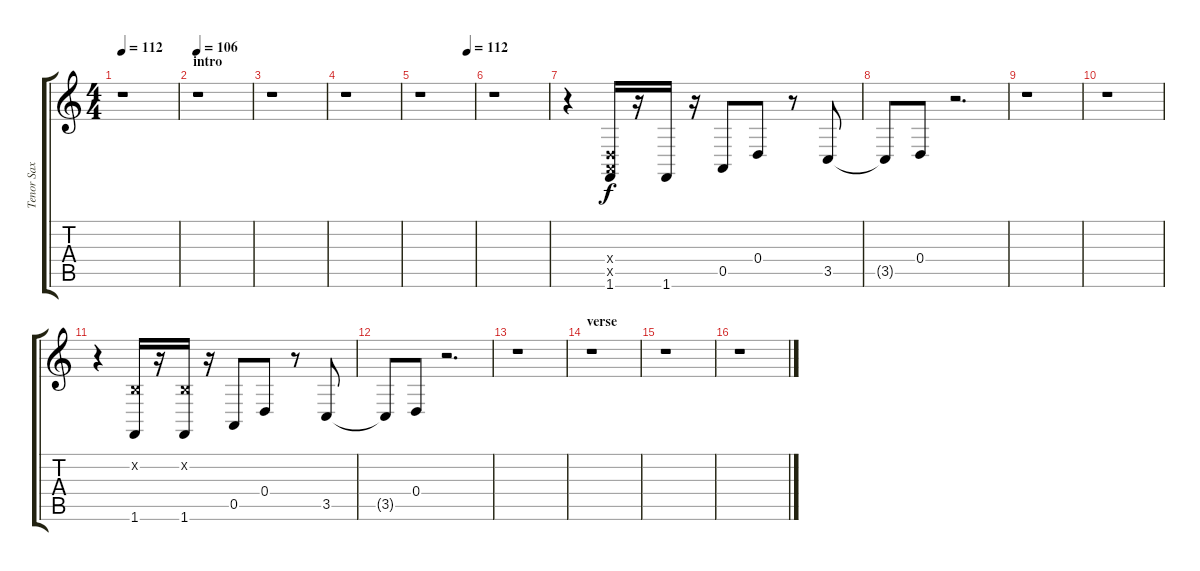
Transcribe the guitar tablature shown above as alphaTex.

\track ("Tenor Sax" "Tenor Sax") {instrument baritonesax}
\staff {score tabs}
\tuning (E4 B3 G3 D3 A2 E2) {hide}
\ts (4 4)
\tempo 112
\clef g2
\ks c
r.1{dy f instrument baritonesax} |
\section ("" "intro")
\tempo 106
r.1 |
r.1 |
r.1 |
\tempo (112 0.875)
r.1 |
r.1 |
r.4 (0.4{x} 0.5{x} 1.6).16 r.16 1.6.16 r.16 0.5.8 0.4.8 r.8 3.5.8 |
3.5{t}.8 0.4.8 r.2{d} |
r.1 |
r.1 |
r.4 (0.2{x} 1.6).16 r.16 (0.2{x} 1.6).16 r.16 0.5.8 0.4.8 r.8 3.5.8 |
3.5{t}.8 0.4.8 r.2{d} |
r.1 |
\section ("" "verse")
r.1 |
r.1 |
r.1
